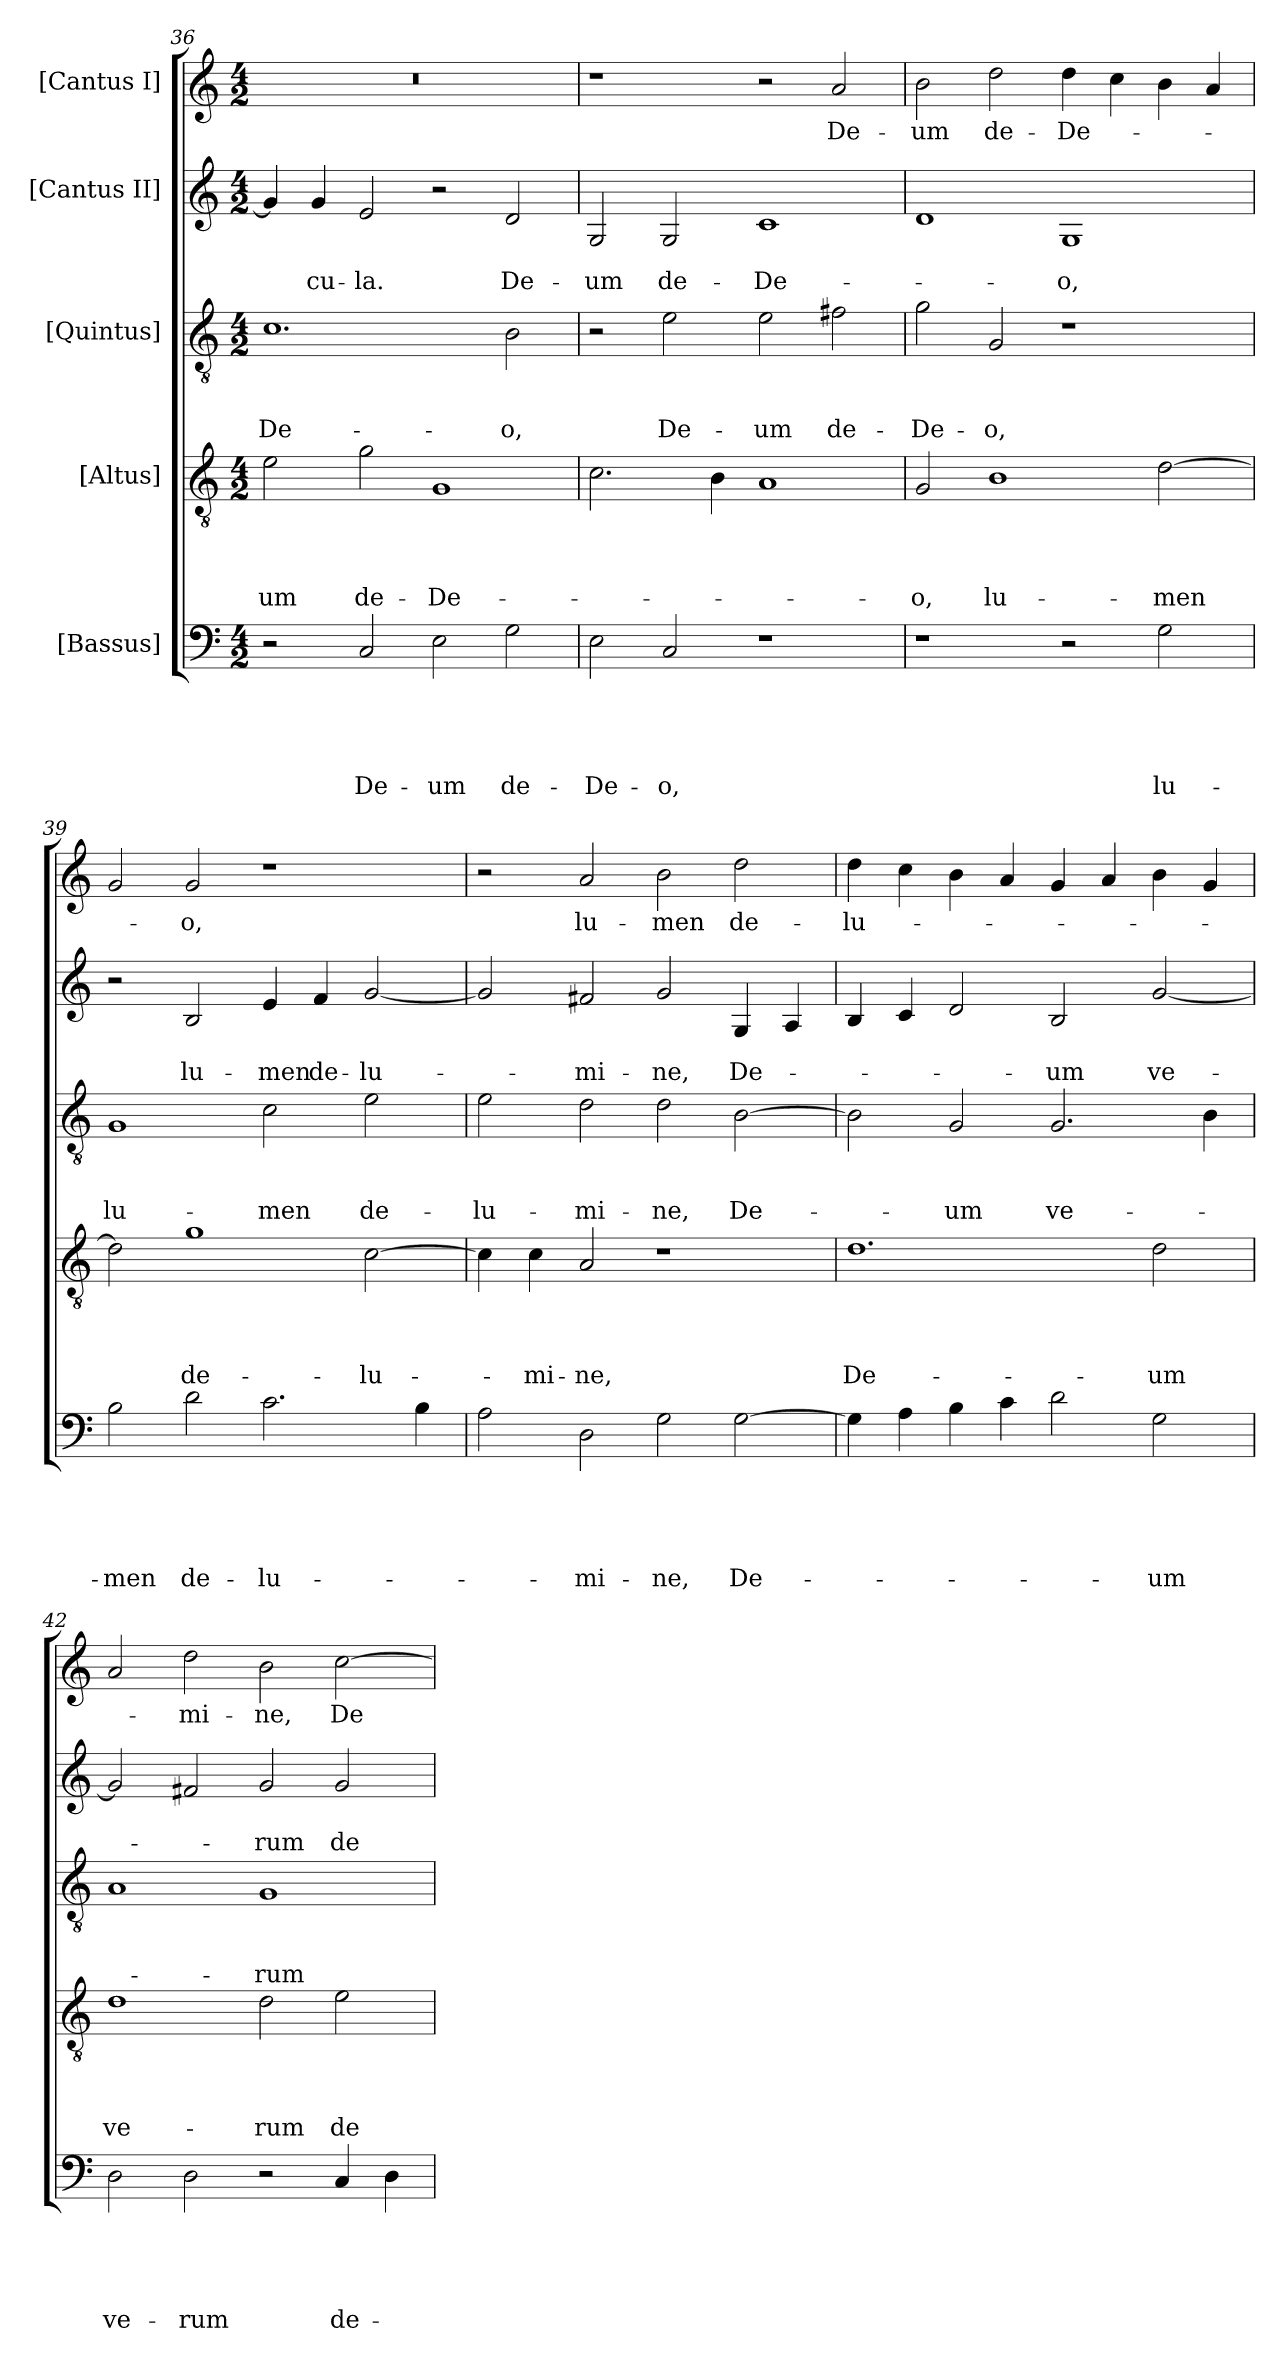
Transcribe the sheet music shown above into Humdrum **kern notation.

**kern	**text	**text	**text	**text	**text	**kern	**text	**text	**text	**text	**kern	**text	**text	**text	**kern	**text	**text	**kern	**text
*part5	*part5	*part5	*part5	*part5	*part5	*part4	*part4	*part4	*part4	*part4	*part3	*part3	*part3	*part3	*part2	*part2	*part2	*part1	*part1
*staff5	*staff5	*staff5	*staff5	*staff5	*staff5	*staff4	*staff4	*staff4	*staff4	*staff4	*staff3	*staff3	*staff3	*staff3	*staff2	*staff2	*staff2	*staff1	*staff1
*I"[Bassus]	*	*	*	*	*	*I"[Altus]	*	*	*	*	*I"[Quintus]	*	*	*	*I"[Cantus II]	*	*	*I"[Cantus I]	*
*clefF4	*	*	*	*	*	*clefGv2	*	*	*	*	*clefGv2	*	*	*	*clefG2	*	*	*clefG2	*
*k[]	*	*	*	*	*	*k[]	*	*	*	*	*k[]	*	*	*	*k[]	*	*	*k[]	*
*M4/2	*	*	*	*	*	*M4/2	*	*	*	*	*M4/2	*	*	*	*M4/2	*	*	*M4/2	*
=36	=36	=36	=36	=36	=36	=36	=36	=36	=36	=36	=36	=36	=36	=36	=36	=36	=36	=36	=36
2r	.	.	.	.	.	2e\	.	.	.	-um	1.c\	.	.	De-	4g/]	.	.	0r	.
.	.	.	.	.	.	.	.	.	.	.	.	.	.	.	4g/	.	-cu-	.	.
2C/	.	.	.	.	De-	2g\	.	.	.	de-	.	.	.	.	2e/	.	-la.	.	.
2E\	.	.	.	.	-um	1G/	.	.	.	De-	.	.	.	.	2r	.	.	.	.
2G\	.	.	.	.	de-	.	.	.	.	.	2B\	.	.	-o,	2d/	.	De-	.	.
=37	=37	=37	=37	=37	=37	=37	=37	=37	=37	=37	=37	=37	=37	=37	=37	=37	=37	=37	=37
2E\	.	.	.	.	De-	2.c\	.	.	.	.	2r	.	.	.	2G/	.	-um	1r	.
2C/	.	.	.	.	-o,	.	.	.	.	.	2e\	.	.	De-	2G/	.	de-	.	.
.	.	.	.	.	.	4B\	.	.	.	.	.	.	.	.	.	.	.	.	.
1r	.	.	.	.	.	1A/	.	.	.	.	2e\	.	.	-um	1c/	.	De-	2r	.
.	.	.	.	.	.	.	.	.	.	.	2f#X\	.	.	de-	.	.	.	2a/	De-
=38	=38	=38	=38	=38	=38	=38	=38	=38	=38	=38	=38	=38	=38	=38	=38	=38	=38	=38	=38
1r	.	.	.	.	.	2G/	.	.	.	-o,	2g\	.	.	De-	1d/	.	.	2b\	-um
.	.	.	.	.	.	1B\	.	.	.	lu-	2G/	.	.	-o,	.	.	.	2dd\	de-
2r	.	.	.	.	.	.	.	.	.	.	1r	.	.	.	1G/	.	-o,	4dd\	De-
.	.	.	.	.	.	.	.	.	.	.	.	.	.	.	.	.	.	4cc\	.
2G\	.	.	.	.	lu-	[2d\	.	.	.	-men	.	.	.	.	.	.	.	4b\	.
.	.	.	.	.	.	.	.	.	.	.	.	.	.	.	.	.	.	4a/	.
=39	=39	=39	=39	=39	=39	=39	=39	=39	=39	=39	=39	=39	=39	=39	=39	=39	=39	=39	=39
2B\	.	.	.	.	-men	2d\]	.	.	.	.	1G/	.	.	lu-	2r	.	.	2g/	.
2d\	.	.	.	.	de-	1g\	.	.	.	de-	.	.	.	.	2B/	.	lu-	2g/	-o,
2.c\	.	.	.	.	lu-	.	.	.	.	.	2c\	.	.	-men	4e/	.	-men	1r	.
.	.	.	.	.	.	.	.	.	.	.	.	.	.	.	4f/	.	de-	.	.
.	.	.	.	.	.	[2c\	.	.	.	lu-	2e\	.	.	de-	[2g/	.	lu-	.	.
4B\	.	.	.	.	.	.	.	.	.	.	.	.	.	.	.	.	.	.	.
=40	=40	=40	=40	=40	=40	=40	=40	=40	=40	=40	=40	=40	=40	=40	=40	=40	=40	=40	=40
2A\	.	.	.	.	.	4c\]	.	.	.	.	2e\	.	.	lu-	2g/]	.	.	2r	.
.	.	.	.	.	.	4c\	.	.	.	-mi-	.	.	.	.	.	.	.	.	.
2D\	.	.	.	.	-mi-	2A/	.	.	.	-ne,	2d\	.	.	-mi-	2f#X/	.	-mi-	2a/	lu-
2G\	.	.	.	.	-ne,	1r	.	.	.	.	2d\	.	.	-ne,	2g/	.	-ne,	2b\	-men
[2G\	.	.	.	.	De-	.	.	.	.	.	[2B\	.	.	De-	4G/	.	De-	2dd\	de-
.	.	.	.	.	.	.	.	.	.	.	.	.	.	.	4A/	.	.	.	.
=41	=41	=41	=41	=41	=41	=41	=41	=41	=41	=41	=41	=41	=41	=41	=41	=41	=41	=41	=41
4G\]	.	.	.	.	.	1.d\	.	.	.	De-	2B\]	.	.	.	4B/	.	.	4dd\	lu-
4A\	.	.	.	.	.	.	.	.	.	.	.	.	.	.	4c/	.	.	4cc\	.
4B\	.	.	.	.	.	.	.	.	.	.	2G/	.	.	-um	2d/	.	.	4b\	.
4c\	.	.	.	.	.	.	.	.	.	.	.	.	.	.	.	.	.	4a/	.
2d\	.	.	.	.	.	.	.	.	.	.	2.G/	.	.	ve-	2B/	.	-um	4g/	.
.	.	.	.	.	.	.	.	.	.	.	.	.	.	.	.	.	.	4a/	.
2G\	.	.	.	.	-um	2d\	.	.	.	-um	.	.	.	.	[2g/	.	ve-	4b\	.
.	.	.	.	.	.	.	.	.	.	.	4B\	.	.	.	.	.	.	4g/	.
=42	=42	=42	=42	=42	=42	=42	=42	=42	=42	=42	=42	=42	=42	=42	=42	=42	=42	=42	=42
2D\	.	.	.	.	ve-	1d\	.	.	.	ve-	1A/	.	.	.	2g/]	.	.	2a/	.
2D\	.	.	.	.	-rum	.	.	.	.	.	.	.	.	.	2f#X/	.	.	2dd\	-mi-
2r	.	.	.	.	.	2d\	.	.	.	-rum	1G/	.	.	-rum	2g/	.	-rum	2b\	-ne,
4C/	.	.	.	.	de-	2e\	.	.	.	de-	.	.	.	.	2g/	.	de-	[2cc\	De-
4D\	.	.	.	.	.	.	.	.	.	.	.	.	.	.	.	.	.	.	.
=	=	=	=	=	=	=	=	=	=	=	=	=	=	=	=	=	=	=	=
*-	*-	*-	*-	*-	*-	*-	*-	*-	*-	*-	*-	*-	*-	*-	*-	*-	*-	*-	*-
